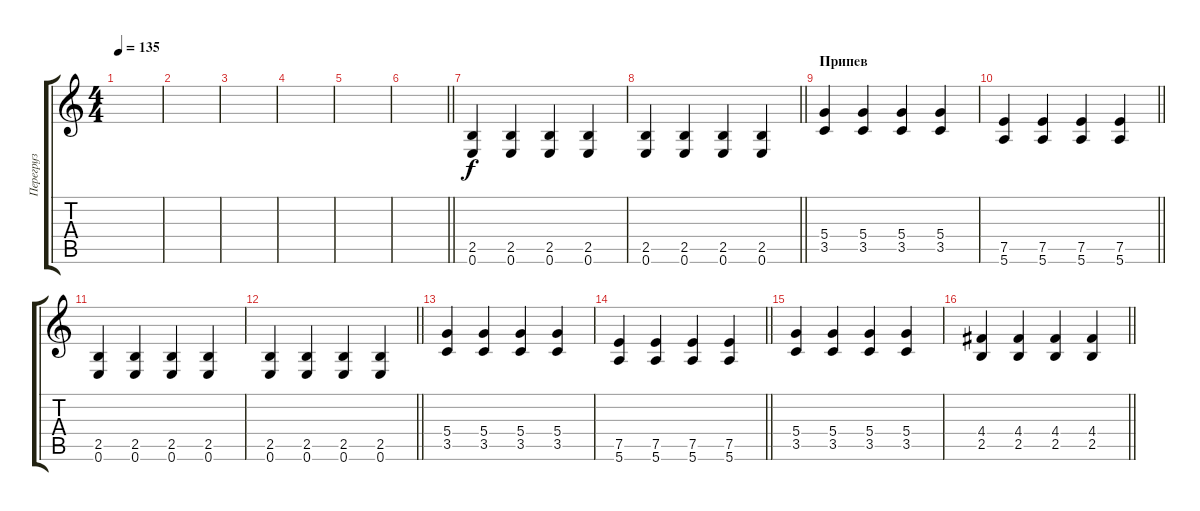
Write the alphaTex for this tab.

\track ("Перегруз" "Перегруз") {instrument distortionguitar}
\staff {score tabs}
\tuning (E4 B3 G3 D3 A2 E2) {hide}
\ts (4 4)
\tempo 135
\clef g2
\ks c
|
|
|
|
|
\barLineRight lightlight
|
(2.5 0.6).4{dy f} (2.5 0.6).4 (2.5 0.6).4 (2.5 0.6).4 |
\barLineRight lightlight
(2.5 0.6).4 (2.5 0.6).4 (2.5 0.6).4 (2.5 0.6).4 |
\section ("" "Припев")
(5.4 3.5).4 (5.4 3.5).4 (5.4 3.5).4 (5.4 3.5).4 |
\barLineRight lightlight
(7.5 5.6).4 (7.5 5.6).4 (7.5 5.6).4 (7.5 5.6).4 |
(2.5 0.6).4 (2.5 0.6).4 (2.5 0.6).4 (2.5 0.6).4 |
\barLineRight lightlight
(2.5 0.6).4 (2.5 0.6).4 (2.5 0.6).4 (2.5 0.6).4 |
(5.4 3.5).4 (5.4 3.5).4 (5.4 3.5).4 (5.4 3.5).4 |
\barLineRight lightlight
(7.5 5.6).4 (7.5 5.6).4 (7.5 5.6).4 (7.5 5.6).4 |
(5.4 3.5).4 (5.4 3.5).4 (5.4 3.5).4 (5.4 3.5).4 |
\barLineRight lightlight
(4.4 2.5).4 (4.4 2.5).4 (4.4 2.5).4 (4.4 2.5).4
